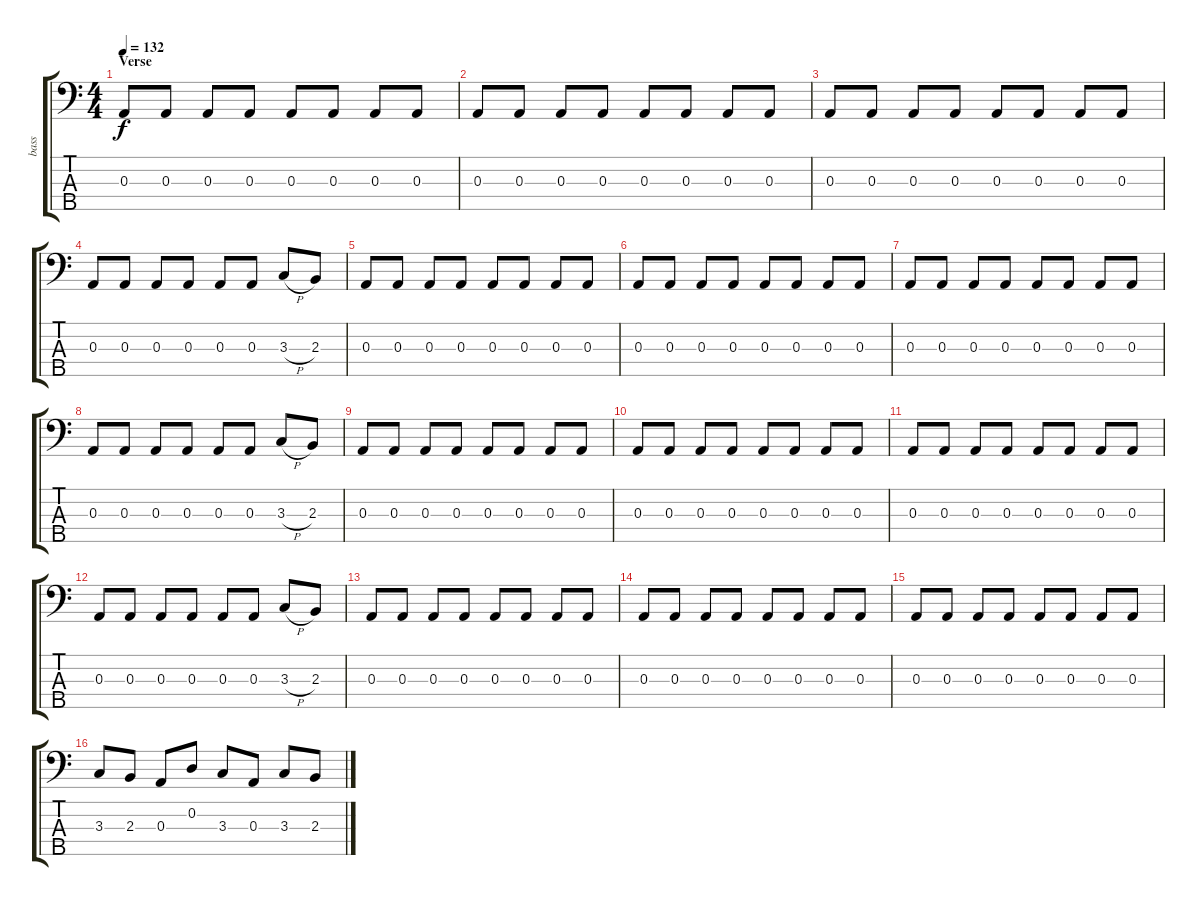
\track ("bass" "bass") {instrument electricbassfinger}
\staff {score tabs}
\tuning (G2 D2 A1 E1 B0) {hide}
\ts (4 4)
\section ("" "Verse")
\tempo 132
\clef f4
\ks c
0.3.8{dy f} 0.3.8 0.3.8 0.3.8 0.3.8 0.3.8 0.3.8 0.3.8 |
0.3.8 0.3.8 0.3.8 0.3.8 0.3.8 0.3.8 0.3.8 0.3.8 |
0.3.8 0.3.8 0.3.8 0.3.8 0.3.8 0.3.8 0.3.8 0.3.8 |
0.3.8 0.3.8 0.3.8 0.3.8 0.3.8 0.3.8 3.3{h}.8 2.3.8 |
0.3.8 0.3.8 0.3.8 0.3.8 0.3.8 0.3.8 0.3.8 0.3.8 |
0.3.8 0.3.8 0.3.8 0.3.8 0.3.8 0.3.8 0.3.8 0.3.8 |
0.3.8 0.3.8 0.3.8 0.3.8 0.3.8 0.3.8 0.3.8 0.3.8 |
0.3.8 0.3.8 0.3.8 0.3.8 0.3.8 0.3.8 3.3{h}.8 2.3.8 |
0.3.8 0.3.8 0.3.8 0.3.8 0.3.8 0.3.8 0.3.8 0.3.8 |
0.3.8 0.3.8 0.3.8 0.3.8 0.3.8 0.3.8 0.3.8 0.3.8 |
0.3.8 0.3.8 0.3.8 0.3.8 0.3.8 0.3.8 0.3.8 0.3.8 |
0.3.8 0.3.8 0.3.8 0.3.8 0.3.8 0.3.8 3.3{h}.8 2.3.8 |
0.3.8 0.3.8 0.3.8 0.3.8 0.3.8 0.3.8 0.3.8 0.3.8 |
0.3.8 0.3.8 0.3.8 0.3.8 0.3.8 0.3.8 0.3.8 0.3.8 |
0.3.8 0.3.8 0.3.8 0.3.8 0.3.8 0.3.8 0.3.8 0.3.8 |
3.3.8 2.3.8 0.3.8 0.2.8 3.3.8 0.3.8 3.3.8 2.3.8
